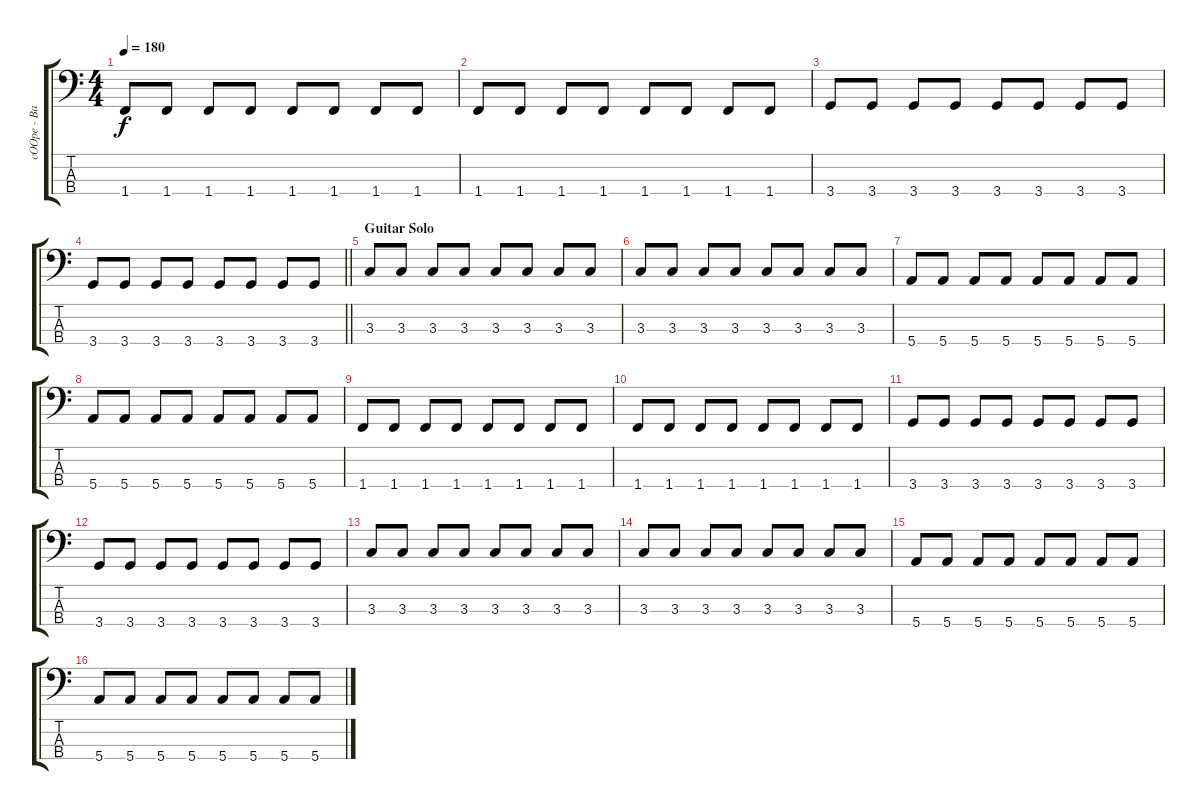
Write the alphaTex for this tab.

\track ("cOOpe - Bass" "cOOpe - Ba") {instrument electricbasspick}
\staff {score tabs}
\tuning (G2 D2 A1 E1) {hide}
\ts (4 4)
\tempo 180
\clef f4
\ks c
1.4.8{dy f} 1.4.8 1.4.8 1.4.8 1.4.8 1.4.8 1.4.8 1.4.8 |
1.4.8 1.4.8 1.4.8 1.4.8 1.4.8 1.4.8 1.4.8 1.4.8 |
3.4.8 3.4.8 3.4.8 3.4.8 3.4.8 3.4.8 3.4.8 3.4.8 |
\barLineRight lightlight
3.4.8 3.4.8 3.4.8 3.4.8 3.4.8 3.4.8 3.4.8 3.4.8 |
\section ("" "Guitar Solo")
3.3.8 3.3.8 3.3.8 3.3.8 3.3.8 3.3.8 3.3.8 3.3.8 |
3.3.8 3.3.8 3.3.8 3.3.8 3.3.8 3.3.8 3.3.8 3.3.8 |
5.4.8 5.4.8 5.4.8 5.4.8 5.4.8 5.4.8 5.4.8 5.4.8 |
5.4.8 5.4.8 5.4.8 5.4.8 5.4.8 5.4.8 5.4.8 5.4.8 |
1.4.8 1.4.8 1.4.8 1.4.8 1.4.8 1.4.8 1.4.8 1.4.8 |
1.4.8 1.4.8 1.4.8 1.4.8 1.4.8 1.4.8 1.4.8 1.4.8 |
3.4.8 3.4.8 3.4.8 3.4.8 3.4.8 3.4.8 3.4.8 3.4.8 |
3.4.8 3.4.8 3.4.8 3.4.8 3.4.8 3.4.8 3.4.8 3.4.8 |
3.3.8 3.3.8 3.3.8 3.3.8 3.3.8 3.3.8 3.3.8 3.3.8 |
3.3.8 3.3.8 3.3.8 3.3.8 3.3.8 3.3.8 3.3.8 3.3.8 |
5.4.8 5.4.8 5.4.8 5.4.8 5.4.8 5.4.8 5.4.8 5.4.8 |
5.4.8 5.4.8 5.4.8 5.4.8 5.4.8 5.4.8 5.4.8 5.4.8
